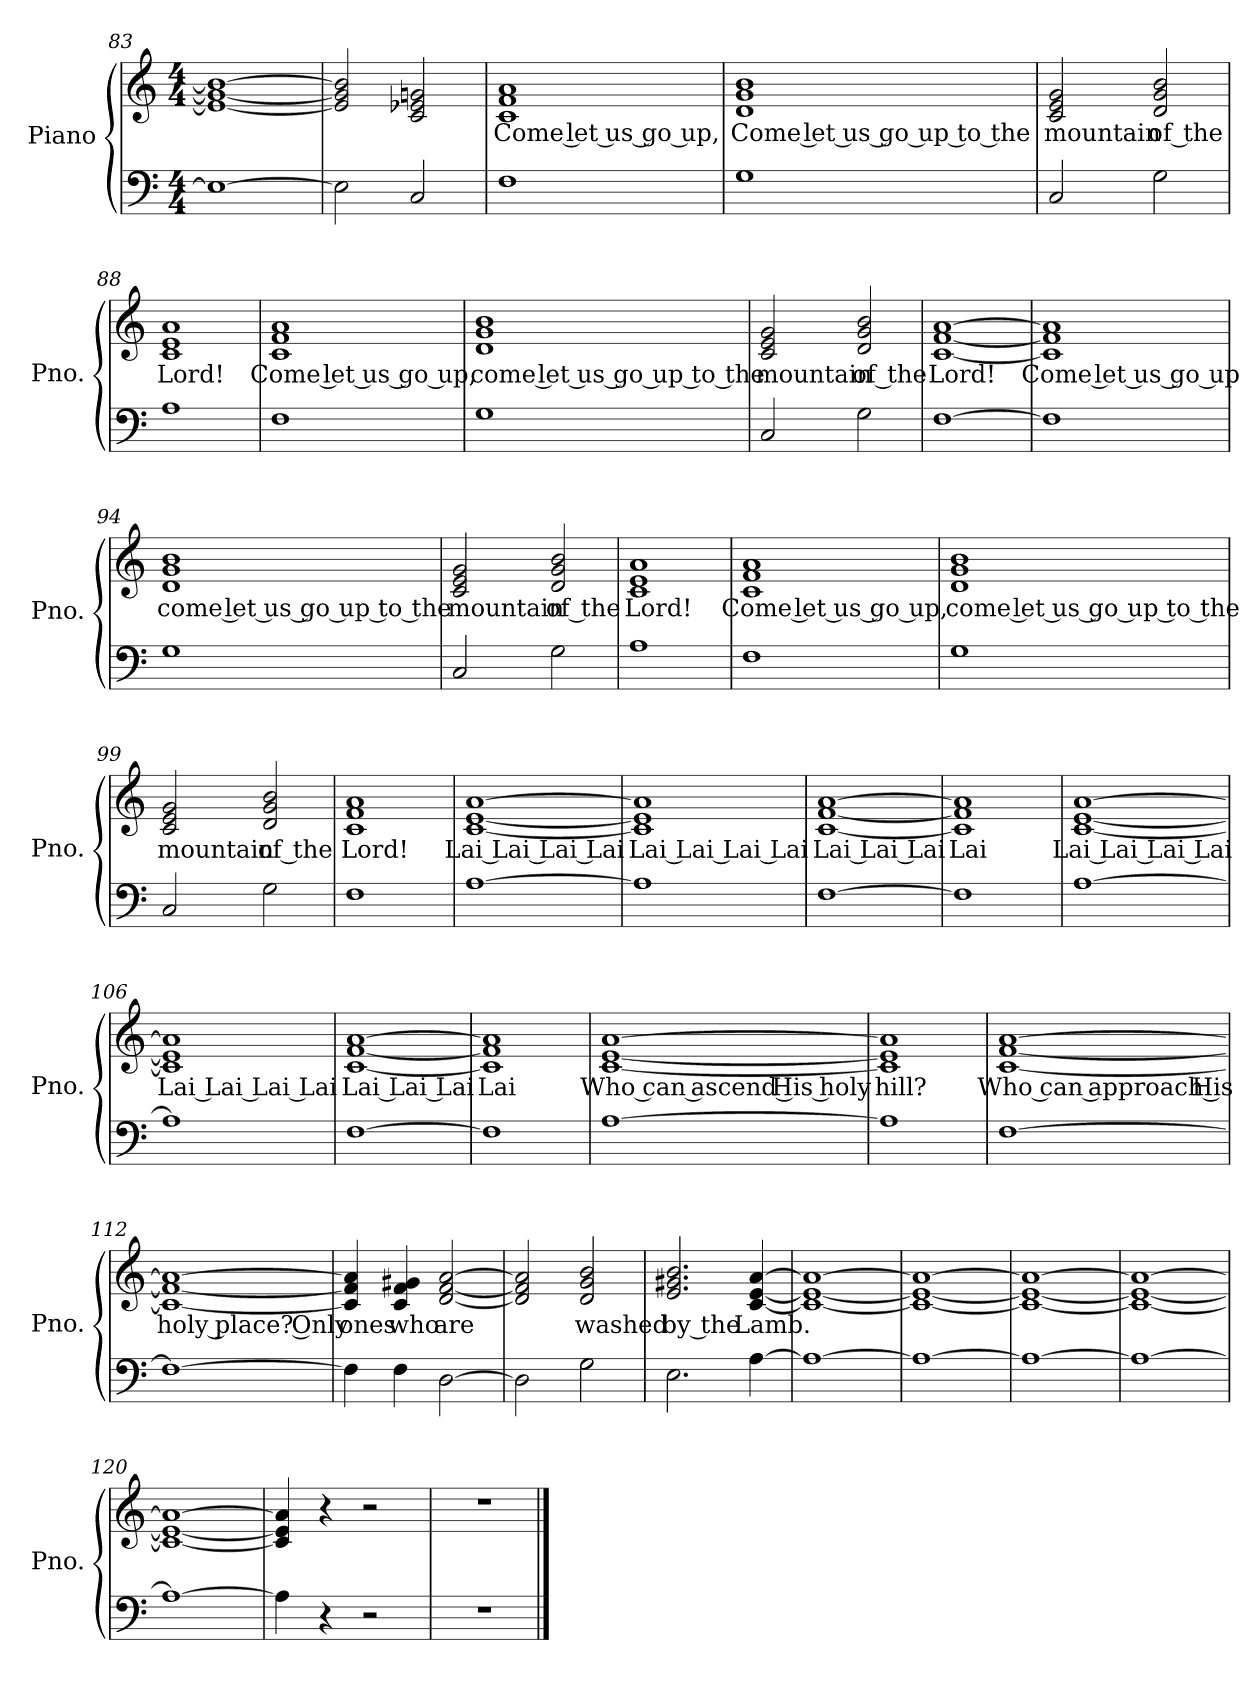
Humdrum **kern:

**kern	**kern	**text
*part2	*part1	*part1
*staff2	*staff1	*staff1
*I"Piano	*I"Piano	*
*I'Pno.	*I'Pno.	*
*clefF4	*clefG2	*
*k[]	*k[]	*
*M4/4	*M4/4	*
=83	=83	=83
1E_	1e_ 1g#_ 1b_	.
!!LO:LB:g=z
=84	=84	=84
2E\]	2e/] 2g#/] 2b/]	.
2C/	2c/ 2e-X/ 2gn/	.
=85	=85	=85
!	!	!LO:LY:b
1F	1c 1f 1a	Come let us go up,
=86	=86	=86
!	!	!LO:LY:b
1G	1d 1g 1b	Come let us go up to the
=87	=87	=87
!	!	!LO:LY:b
2C/	2c/ 2e/ 2g/	mountain
!	!	!LO:LY:b
2G\	2d/ 2g/ 2b/	of the
=88	=88	=88
!	!	!LO:LY:b
1A	1c 1e 1a	Lord!
=89	=89	=89
!	!	!LO:LY:b
1F	1c 1f 1a	Come let us go up,
!!LO:PB:g=z
=90	=90	=90
!	!	!LO:LY:b
1G	1d 1g 1b	come let us go up to the
=91	=91	=91
!	!	!LO:LY:b
2C/	2c/ 2e/ 2g/	mountain
!	!	!LO:LY:b
2G\	2d/ 2g/ 2b/	of the
=92	=92	=92
!	!	!LO:LY:b
[1F	[1c [1f [1a	Lord!
=93	=93	=93
!	!	!LO:LY:b
1F]	1c] 1f] 1a]	Come let us go up
=94	=94	=94
!	!	!LO:LY:b
1G	1d 1g 1b	come let us go up to the
!!LO:LB:g=z
=95	=95	=95
!	!	!LO:LY:b
2C/	2c/ 2e/ 2g/	mountain
!	!	!LO:LY:b
2G\	2d/ 2g/ 2b/	of the
=96	=96	=96
!	!	!LO:LY:b
1A	1c 1e 1a	Lord!
=97	=97	=97
!	!	!LO:LY:b
1F	1c 1f 1a	Come let us go up,
=98	=98	=98
!	!	!LO:LY:b
1G	1d 1g 1b	come let us go up to the
=99	=99	=99
!	!	!LO:LY:b
2C/	2c/ 2e/ 2g/	mountain
!	!	!LO:LY:b
2G\	2d/ 2g/ 2b/	of the
=100	=100	=100
!	!	!LO:LY:b
1F	1c 1f 1a	Lord!
!!LO:LB:g=z
=101	=101	=101
!	!	!LO:LY:b
[1A	[1c [1e [1a	Lai Lai Lai Lai
=102	=102	=102
!	!	!LO:LY:b
1A]	1c] 1e] 1a]	Lai Lai Lai Lai
=103	=103	=103
!	!	!LO:LY:b
[1F	[1c [1f [1a	Lai Lai Lai
=104	=104	=104
!	!	!LO:LY:b
1F]	1c] 1f] 1a]	Lai
=105	=105	=105
!	!	!LO:LY:b
[1A	[1c [1e [1a	Lai Lai Lai Lai
=106	=106	=106
!	!	!LO:LY:b
1A]	1c] 1e] 1a]	Lai Lai Lai Lai
=107	=107	=107
!	!	!LO:LY:b
[1F	[1c [1f [1a	Lai Lai Lai
=108	=108	=108
!	!	!LO:LY:b
1F]	1c] 1f] 1a]	Lai
!!LO:LB:g=z
=109	=109	=109
!	!	!LO:LY:b
[1A	[1c [1e [1a	Who can ascend His holy
=110	=110	=110
!	!	!LO:LY:b
1A]	1c] 1e] 1a]	hill?
=111	=111	=111
!	!	!LO:LY:b
[1F	[1c [1f [1a	Who can approach His
=112	=112	=112
!	!	!LO:LY:b
1F_	1c_ 1f_ 1a_	holy place? Only
=113	=113	=113
!	!	!LO:LY:b
4F\]	4c/] 4f/] 4a/]	ones
!	!	!LO:LY:b
4F\	4c/ 4f/ 4g#X/	who
!	!	!LO:LY:b
[2D\	[2d/ [2f/ [2a/	are
=114	=114	=114
2D\]	2d/] 2f/] 2a/]	.
!	!	!LO:LY:b
2G\	2d/ 2g/ 2b/	washed
!!LO:LB:g=z
=115	=115	=115
!	!	!LO:LY:b
2.E\	2.e/ 2.g#X/ 2.b/	by the
!	!	!LO:LY:b
[4A\	[4c/ [4e/ [4a/	Lamb.
=116	=116	=116
1A_	1c_ 1e_ 1a_	.
=117	=117	=117
1A_	1c_ 1e_ 1a_	.
=118	=118	=118
1A_	1c_ 1e_ 1a_	.
=119	=119	=119
1A_	1c_ 1e_ 1a_	.
=120	=120	=120
1A_	1c_ 1e_ 1a_	.
=121	=121	=121
4A\]	4c/] 4e/] 4a/]	.
4r	4r	.
2r	2r	.
=122	=122	=122
1r	1r	.
==	==	==
*-	*-	*-
